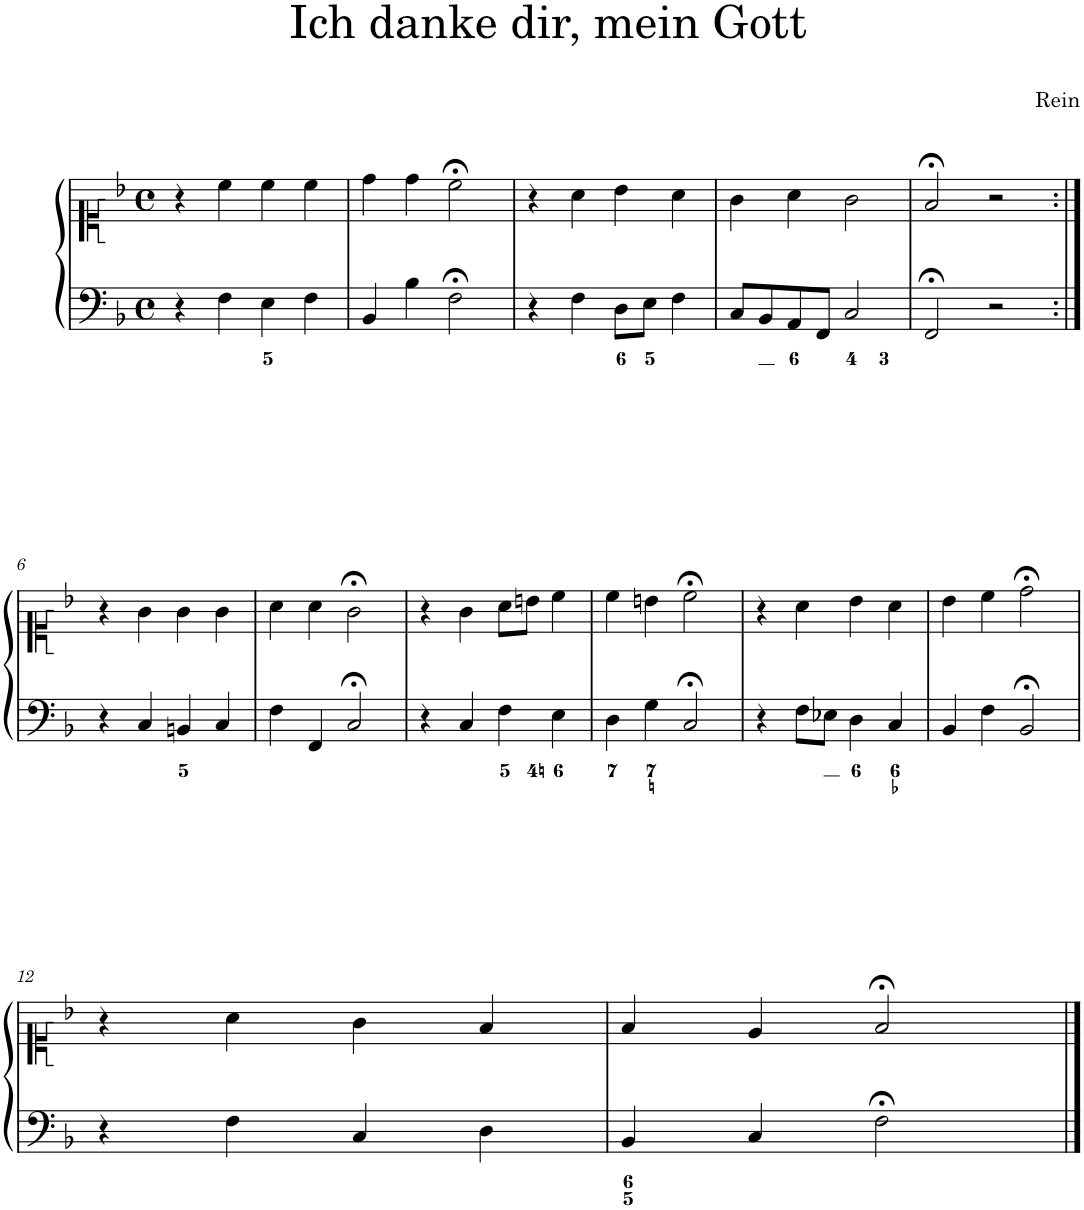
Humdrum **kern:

**kern	**kern
*part1	*part1
*staff2	*staff1
*I"Piano	*
*I'Pno.	*
*clefF4	*clefC1
*k[b-]	*k[b-]
*M4/4	*M4/4
*met(c)	*met(c)
=1	=1
4r	4r
4F\	4cc\
4E\	4cc\
4F\	4cc\
=2	=2
4BB-/	4dd\
4B-\	4dd\
2F;<\	2cc;<\
=3	=3
4r	4r
4F\	4a\
8D\L	4b-\
8E\J	.
4F\	4a\
=4	=4
8C/L	4g\
8BB-/	.
8AA/	4a\
8FF/J	.
2C/	2g\
=5	=5
2FF;</	2f;</
2r	2r
!!LO:LB:g=z
=6:|!	=6:|!
4r	4r
4C/	4g\
4BBn/	4g\
4C/	4g\
=7	=7
4F\	4a\
4FF/	4a\
2C;</	2g;<\
=8	=8
4r	4r
4C/	4g\
4F\	8a\L
.	8bn\J
4E\	4cc\
=9	=9
4D\	4cc\
4G\	4bn\
2C;</	2cc;<\
=10	=10
4r	4r
8F\L	4a\
8E-X\J	.
4D\	4b-\
4C/	4a\
=11	=11
4BB-/	4b-\
4F\	4cc\
2BB-;</	2dd;<\
!!LO:LB:g=z
=12	=12
4r	4r
4F\	4a\
4C/	4g\
4D\	4f/
=13	=13
4BB-/	4f/
4C/	4e/
2F;<\	2f;</
==	==
*-	*-
